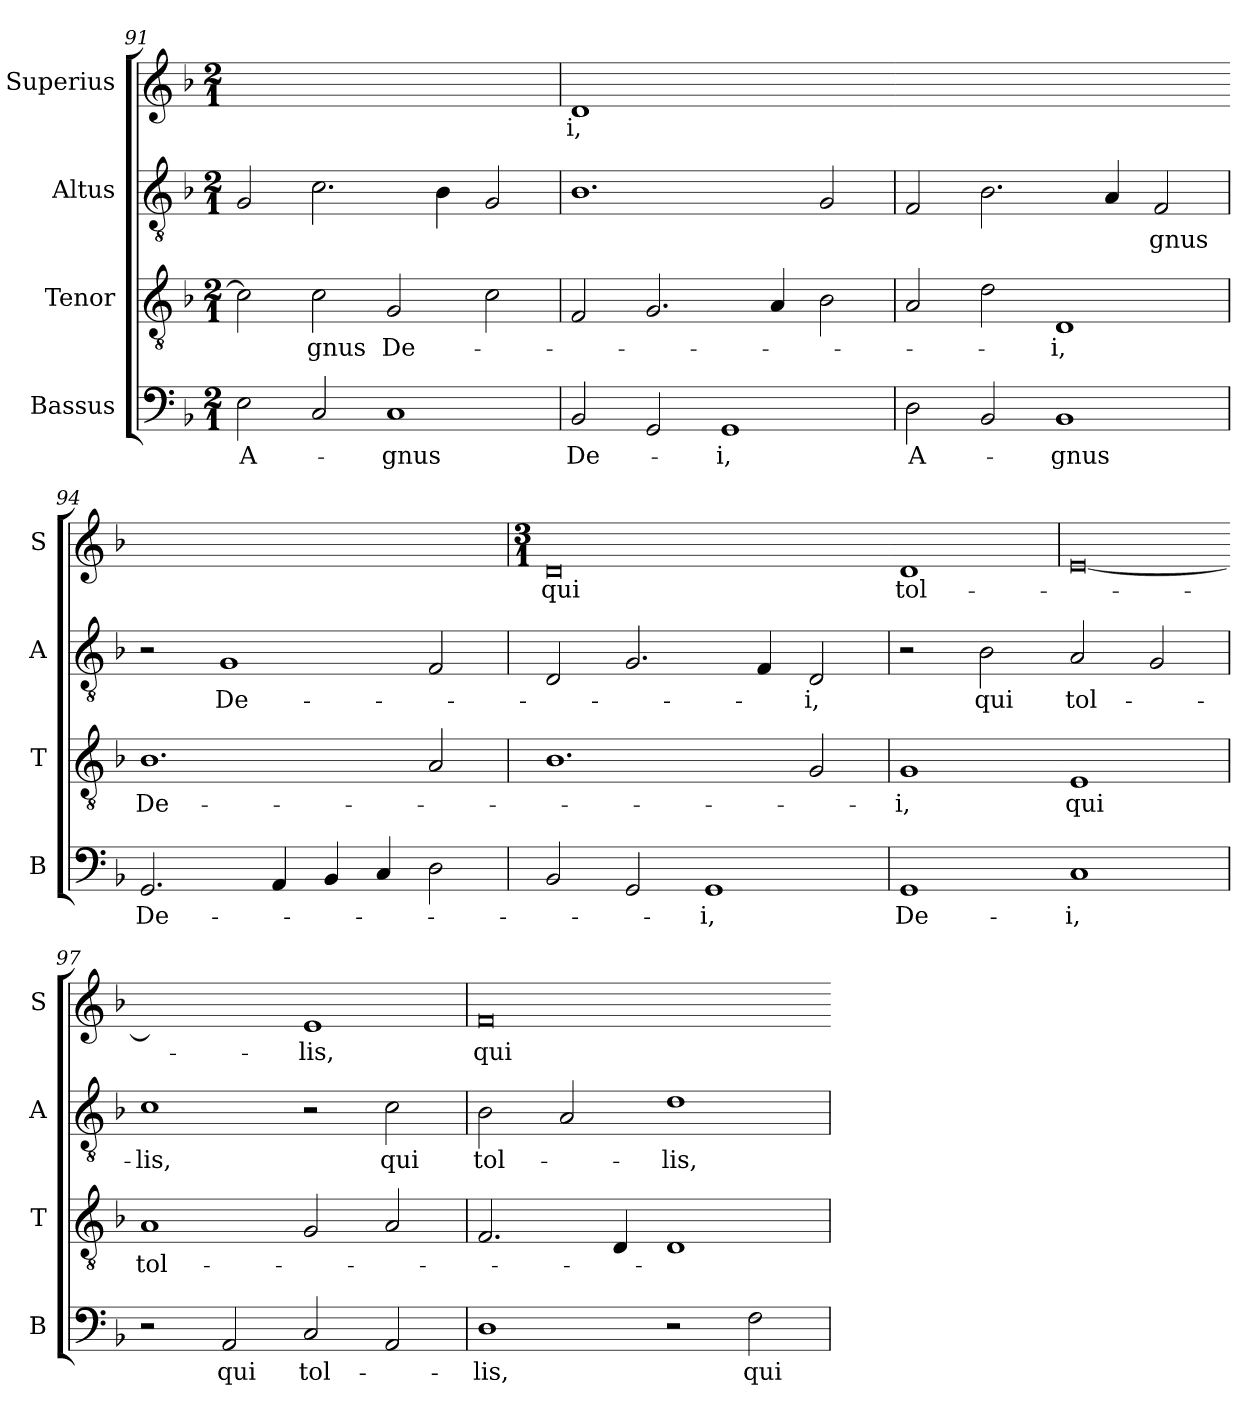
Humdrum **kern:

**kern	**text	**kern	**text	**kern	**text	**kern	**text
*part4	*part4	*part3	*part3	*part2	*part2	*part1	*part1
*staff4	*staff4	*staff3	*staff3	*staff2	*staff2	*staff1	*staff1
*I"Bassus	*	*I"Tenor	*	*I"Altus	*	*I"Superius	*
*I'B	*	*I'T	*	*I'A	*	*I'S	*
*clefF4	*	*clefGv2	*	*clefGv2	*	*clefG2	*
*k[b-]	*	*k[b-]	*	*k[b-]	*	*k[b-]	*
*M2/1	*	*M2/1	*	*M2/1	*	*M2/1	*
=91	=91	=91	=91	=91	=91	=91	=91
!	!	!	!	!	!	!LO:N:vis=1	!
2E\	A-	2c\]	.	2G/	.	0eyy]	.
2C/	.	2c\	-gnus	2.c\	.	.	.
1C	-gnus	2G/	De-	.	.	.	.
.	.	.	.	4B-\	.	.	.
.	.	2c\	.	2G/	.	.	.
=92	=92	=92	=92	=92	=92	=92	=92
!	!	!	!	!	!	!LO:N:vis=1	!
2BB-/	De-	2F/	.	1.B-	.	[y0d	-i,
2GG/	.	2.G/	.	.	.	.	.
1GG	-i,	.	.	.	.	.	.
.	.	4A/	.	.	.	.	.
.	.	2B-\	.	2G/	.	.	.
=93	=93-	=93	=93-	=93	=93-	=93-	=93-
!	!	!	!	!	!	!LO:N:vis=1	!
2D\	A-	2A/	.	2F/	.	0dyy_	.
2BB-/	.	2d\	.	2.B-\	.	.	.
1BB-	-gnus	1D	-i,	.	.	.	.
.	.	.	.	4A/	.	.	.
.	.	.	.	2F/	-gnus	.	.
=94	=94-	=94	=94-	=94	=94-	=94-	=94-
!	!	!	!	!	!	!LO:N:vis=1	!
2.GG/	De-	1.B-	De-	2r	.	0dyy]	.
.	.	.	.	1G	De-	.	.
4AA/	.	.	.	.	.	.	.
4BB-/	.	.	.	.	.	.	.
4C/	.	.	.	.	.	.	.
2D\	.	2A/	.	2F/	.	.	.
=95	=95	=95	=95	=95	=95	=95	=95
*	*	*	*	*	*	*M3/1	*
2BB-/	.	1.B-	.	2D/	.	0d	qui
2GG/	.	.	.	2.G/	.	.	.
1GG	-i,	.	.	.	.	.	.
.	.	.	.	4F/	.	.	.
.	.	2G/	.	2D/	-i,	.	.
=96	=96-	=96	=96-	=96	=96-	=96-	=96-
1GG	De-	1G	-i,	2r	.	1d	tol-
.	.	.	.	2B-\	qui	.	.
=-	=	=-	=	=-	=	=	=
!	!	!	!	!	!	!LO:N:vis=0	!
1C	-i,	1E	qui	2A/	tol-	[1e	.
.	.	.	.	2G/	.	.	.
=97	=97-	=97	=97-	=97	=97-	=97-	=97-
2r	.	1A	tol-	1c	-lis,	1eyy]	.
2AA/	qui	.	.	.	.	.	.
2C/	tol-	2G/	.	2r	.	1e	-lis,
2AA/	.	2A/	.	2c\	qui	.	.
=98	=98	=98	=98	=98	=98	=98	=98
1D	-lis,	2.F/	.	2B-\	tol-	0f	qui
.	.	.	.	2A/	.	.	.
.	.	4D/	.	.	.	.	.
2r	.	1D	.	1d	-lis,	.	.
2F\	qui	.	.	.	.	.	.
=	=-	=	=-	=	=-	=-	=-
*-	*-	*-	*-	*-	*-	*-	*-
